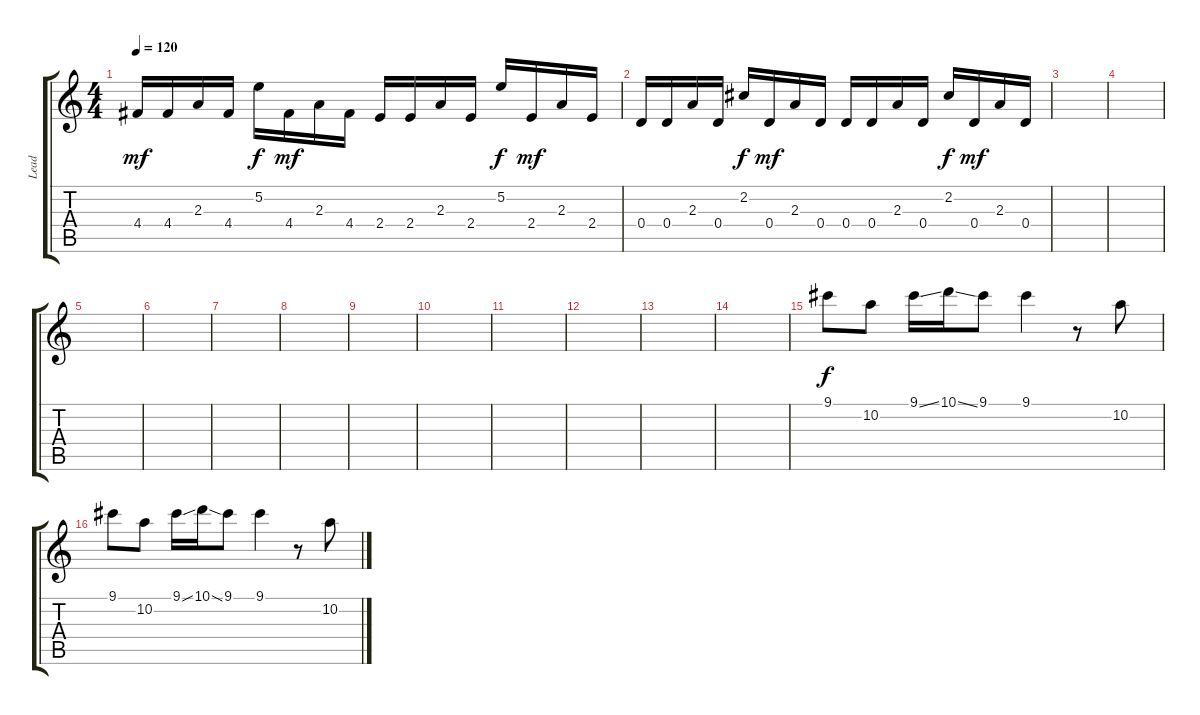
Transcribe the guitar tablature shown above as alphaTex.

\track ("Lead" "Lead") {instrument distortionguitar}
\staff {score tabs}
\tuning (E4 B3 G3 D3 A2 E2) {hide}
\ts (4 4)
\tempo 120
\clef g2
\ks c
4.4.16{dy mf} 4.4.16 2.3.16 4.4.16 5.2.16{dy f} 4.4.16{dy mf} 2.3.16 4.4.16 2.4.16 2.4.16 2.3.16 2.4.16 5.2.16{dy f} 2.4.16{dy mf} 2.3.16 2.4.16 |
0.4.16 0.4.16 2.3.16 0.4.16 2.2.16{dy f} 0.4.16{dy mf} 2.3.16 0.4.16 0.4.16 0.4.16 2.3.16 0.4.16 2.2.16{dy f} 0.4.16{dy mf} 2.3.16 0.4.16 |
|
|
|
|
|
|
|
|
|
|
|
|
9.1.8{dy f} 10.2.8 9.1{ss}.16 10.1{ss}.16 9.1.8 9.1.4 r.8 10.2.8 |
9.1.8 10.2.8 9.1{ss}.16 10.1{ss}.16 9.1.8 9.1.4 r.8 10.2.8
